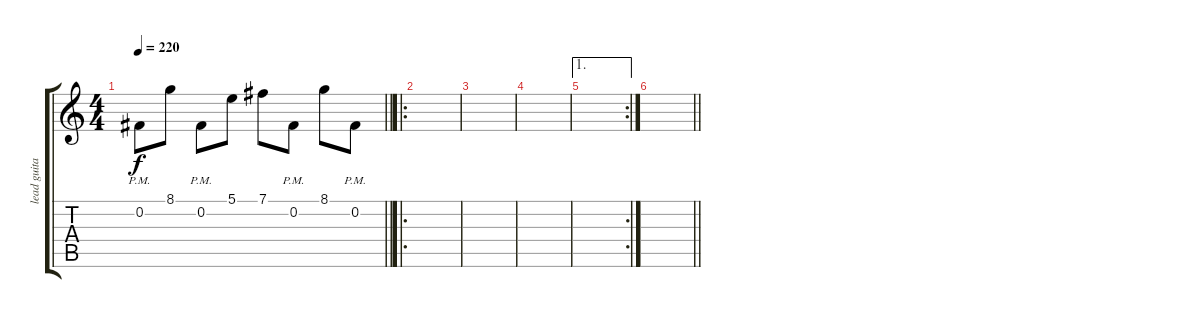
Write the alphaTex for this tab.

\track ("lead guitar" "lead guita") {instrument distortionguitar}
\staff {score tabs}
\tuning (B3 Gb3 D3 A2 E2 B1) {hide}
\ts (4 4)
\tempo 220
\clef g2
\barLineRight lightlight
\ks c
0.2{pm}.8{dy f} 8.1.8 0.2{pm}.8 5.1.8 7.1.8 0.2{pm}.8 8.1.8 0.2{pm}.8 |
\ro
|
|
|
\ae 1
\rc 2
|
\barLineRight lightlight
